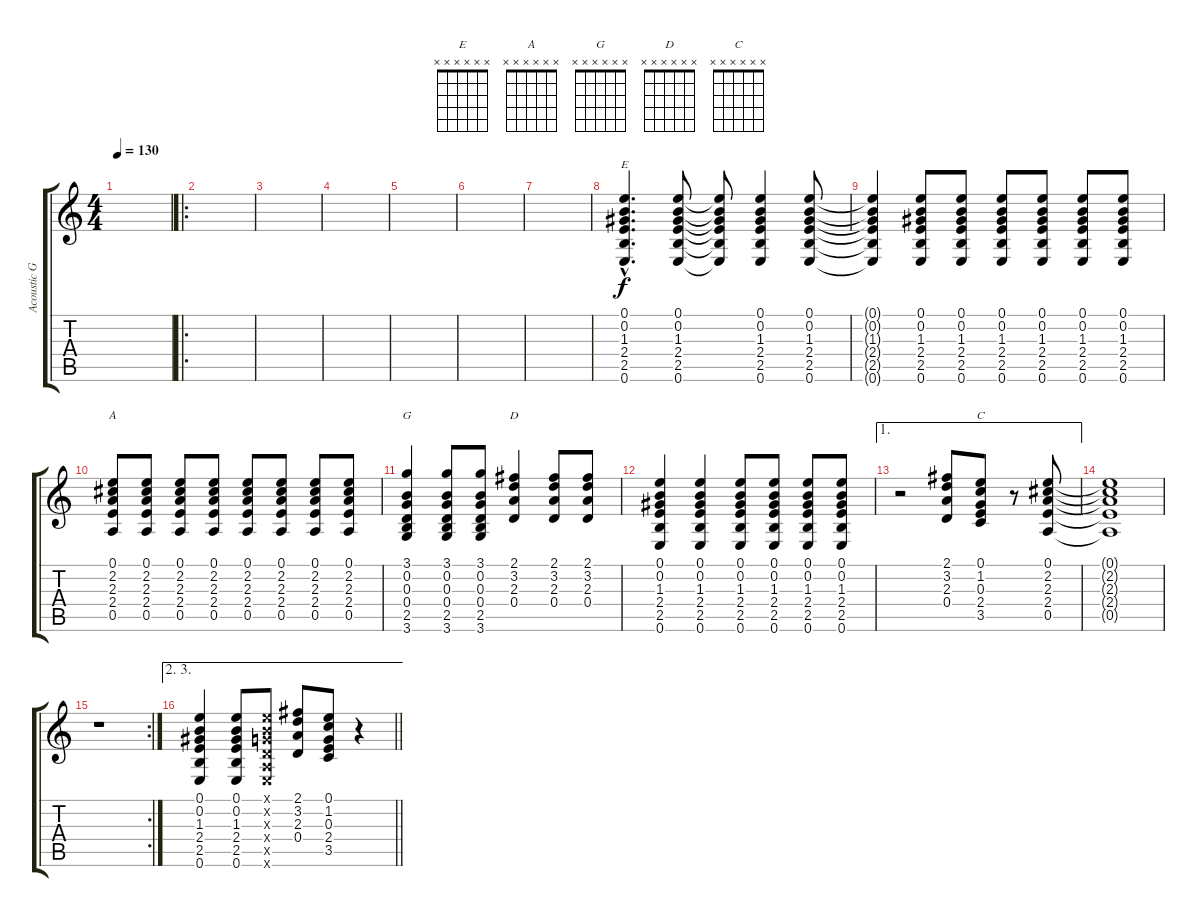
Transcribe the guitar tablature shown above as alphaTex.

\track ("Acoustic Guitar" "Acoustic G") {instrument acousticguitarnylon}
\staff {score tabs}
\tuning (E4 B3 G3 D3 A2 E2) {hide}
\chord ("E" x x x x x x)
\chord ("A" x x x x x x)
\chord ("G" x x x x x x)
\chord ("D" x x x x x x)
\chord ("C" x x x x x x)
\ts (4 4)
\tempo 130
\clef g2
\ks c
|
\ro
|
|
|
|
|
|
(0.1{hac} 0.2{hac} 1.3{hac} 2.4{hac} 2.5{hac} 0.6{hac}).4{d ch "E"} (0.1 0.2 1.3 2.4 2.5 0.6).8 (0.1{t} 0.2{t} 1.3{t} 2.4{t} 2.5{t} 0.6{t}).8 (0.1 0.2 1.3 2.4 2.5 0.6).4 (0.1 0.2 1.3 2.4 2.5 0.6).8 |
(0.1{t} 0.2{t} 1.3{t} 2.4{t} 2.5{t} 0.6{t}).4 (0.1 0.2 1.3 2.4 2.5 0.6).8 (0.1 0.2 1.3 2.4 2.5 0.6).8 (0.1 0.2 1.3 2.4 2.5 0.6).8 (0.1 0.2 1.3 2.4 2.5 0.6).8 (0.1 0.2 1.3 2.4 2.5 0.6).8 (0.1 0.2 1.3 2.4 2.5 0.6).8 |
(0.1 2.2 2.3 2.4 0.5).8{ch "A"} (0.1 2.2 2.3 2.4 0.5).8 (0.1 2.2 2.3 2.4 0.5).8 (0.1 2.2 2.3 2.4 0.5).8 (0.1 2.2 2.3 2.4 0.5).8 (0.1 2.2 2.3 2.4 0.5).8 (0.1 2.2 2.3 2.4 0.5).8 (0.1 2.2 2.3 2.4 0.5).8 |
(3.1 0.2 0.3 0.4 2.5 3.6).4{ch "G"} (3.1 0.2 0.3 0.4 2.5 3.6).8 (3.1 0.2 0.3 0.4 2.5 3.6).8 (2.1 3.2 2.3 0.4).4{ch "D"} (2.1 3.2 2.3 0.4).8 (2.1 3.2 2.3 0.4).8 |
(0.1 0.2 1.3 2.4 2.5 0.6).4 (0.1 0.2 1.3 2.4 2.5 0.6).4 (0.1 0.2 1.3 2.4 2.5 0.6).8 (0.1 0.2 1.3 2.4 2.5 0.6).8 (0.1 0.2 1.3 2.4 2.5 0.6).8 (0.1 0.2 1.3 2.4 2.5 0.6).8 |
\ae 1
r.2 (2.1 3.2 2.3 0.4).8 (0.1 1.2 0.3 2.4 3.5).8{ch "C"} r.8 (0.1 2.2 2.3 2.4 0.5).8 |
(0.1{t} 2.2{t} 2.3{t} 2.4{t} 0.5{t}).1 |
\rc 2
r.1 |
\ae (2 3)
\barLineRight lightlight
(0.1 0.2 1.3 2.4 2.5 0.6).4 (0.1 0.2 1.3 2.4 2.5 0.6).8 (0.1{x} 0.2{x} 0.3{x} 0.4{x} 0.5{x} 0.6{x}).8 (2.1 3.2 2.3 0.4).8 (0.1 1.2 0.3 2.4 3.5).8 r.4
